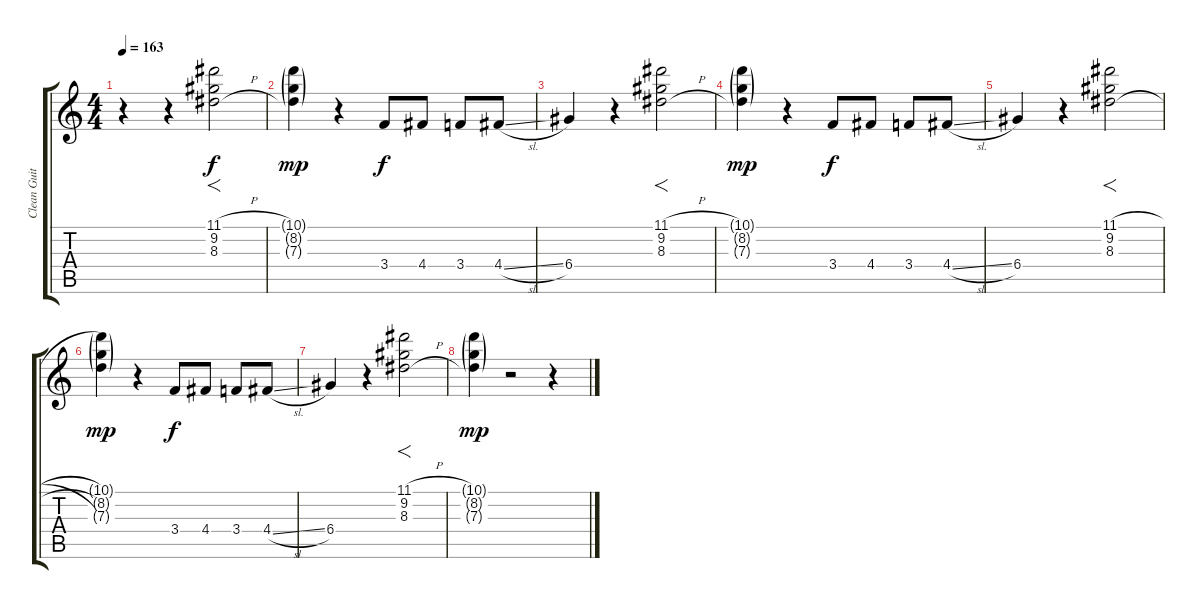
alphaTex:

\track ("Clean Guitar 2" "Clean Guit") {instrument electricguitarclean}
\staff {score tabs}
\tuning (E4 B3 G3 D3 A2 D2) {hide}
\ts (4 4)
\tempo 163
\clef g2
\ks c
r.4{dy mp} r.4 (11.1{h} 9.2{h} 8.3{h}).2{f dy f} |
(10.1{g} 8.2{g} 7.3{g}).4{dy mp} r.4 3.4.8{dy f} 4.4.8 3.4.8 4.4{sl}.8 |
6.4.4 r.4 (11.1{h} 9.2{h} 8.3{h}).2{f} |
(10.1{g} 8.2{g} 7.3{g}).4{dy mp} r.4 3.4.8{dy f} 4.4.8 3.4.8 4.4{sl}.8 |
6.4.4 r.4 (11.1{h} 9.2{h} 8.3{h}).2{f} |
(10.1{g} 8.2{g} 7.3{g}).4{dy mp} r.4 3.4.8{dy f} 4.4.8 3.4.8 4.4{sl}.8 |
6.4.4 r.4 (11.1{h} 9.2{h} 8.3{h}).2{f} |
(10.1{g} 8.2{g} 7.3{g}).4{dy mp} r.2 r.4
